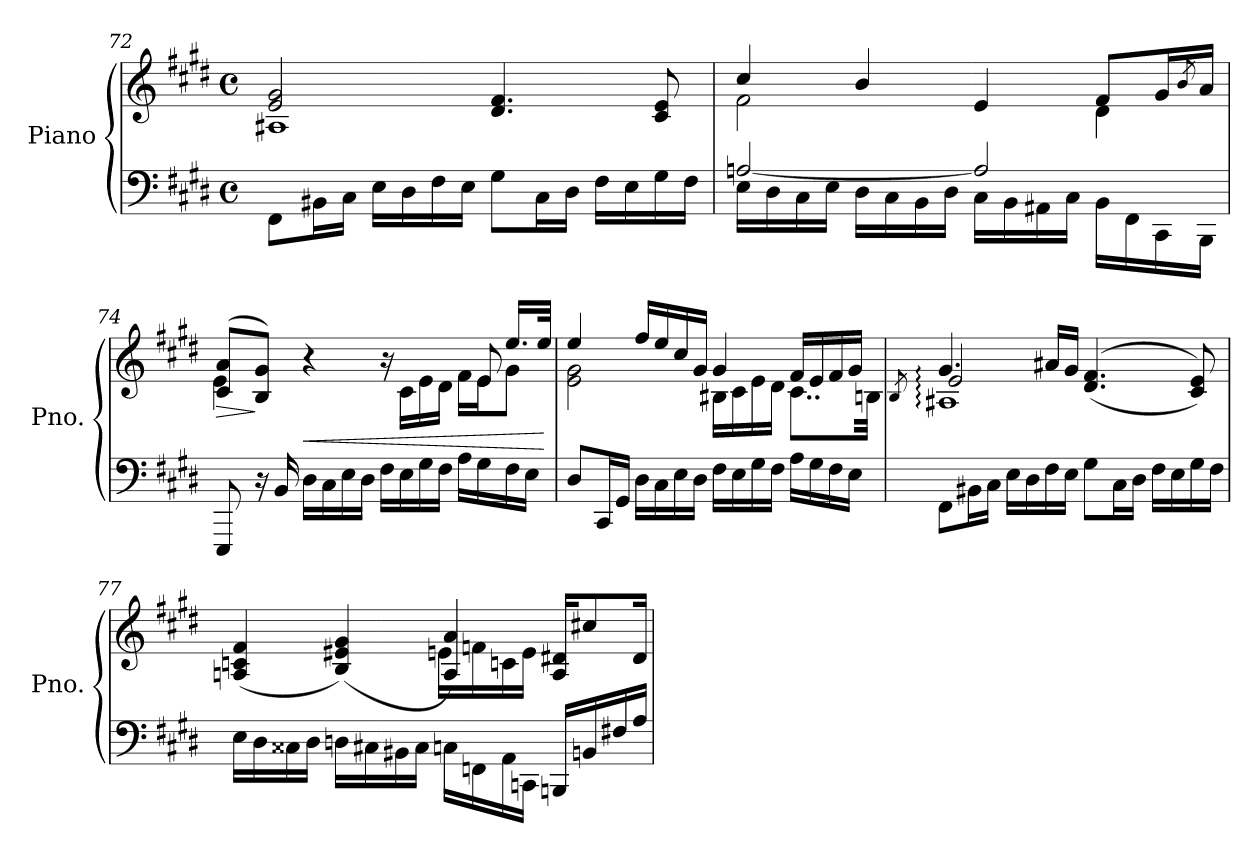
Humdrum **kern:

**kern	**kern	**dynam
*part1	*part1	*part1
*staff2	*staff1	*staff1/2
*I"Piano	*	*
*I'Pno.	*	*
*clefF4	*clefG2	*
*k[f#c#g#d#]	*k[f#c#g#d#]	*
*M4/4	*M4/4	*
*met(c)	*met(c)	*
=72	=72	=72
*	*^	*
8FF#\L	2e/ 2g#/	1A#X	.
16BB#X\L	.	.	.
16C#\JJ	.	.	.
16E\LL	.	.	.
16D#\	.	.	.
16F#\	.	.	.
16E\JJ	.	.	.
8G#\L	4.d#/ 4.f#/	.	.
16C#\L	.	.	.
16D#\JJ	.	.	.
16F#\LL	.	.	.
16E\	.	.	.
16G#\	8c#/ 8e/	.	.
16F#\JJ	.	.	.
!!LO:LB:g=z	!!
=73	=73	=73	=73
*^	*	*	*
16E\LL	[2An/	4cc#/	2f#\	.
16D#\	.	.	.	.
16C#\	.	.	.	.
16E\JJ	.	.	.	.
16D#\LL	.	4b/	.	.
16C#\	.	.	.	.
16BB\	.	.	.	.
16D#\JJ	.	.	.	.
16C#\LL	2A/]	4e/	4ryy	.
16BB\	.	.	.	.
16AA#X\	.	.	.	.
16C#\JJ	.	.	.	.
16BB\LL	.	8f#/L	4d#\	.
16FF#\	.	.	.	.
16CC#\	.	16g#/L	.	.
.	.	8qb/	.	.
16BBB\JJ	.	16a/JJ	.	.
*v	*v	*	*	*
*	*v	*v	*
=74	=74	=74
!	!	!LO:HP:b
*	*^	*
*	*	*^	*
8EEE/	(>8c#/ 8a/L	4e\	16ryy	>
*	*	*v	*v	*
16r	8B/ 8g#/J)	.	]
16BB/	.	.	.
!	!	!	!LO:HP:b
16D#\LL	4r	8ryy	<
16C#\	.	.	.
*	*v	*v	*
16E\	.	.
16D#\JJ	.	.
16F#\LL	16r	.
16E\	16c#\LL	.
16G#\	16e\	.
16F#\JJ	16d#\JJ	.
16A\LL	16f#\LL	.
*	*^	*
*	*	*^	*
16G#\	16e\J	16ryy@	8e/	.
16F#\	8g#\J	16.ee/LL	.	.
16E\JJ	.	.	16ryy	.
.	.	32ee/JJk	.	.
*	*v	*v	*v	*
.	.	[
=75	=75	=75
*	*^	*
8D#/L	4ee/	2e\ 2g#\	.
16CC#/L	.	.	.
16GG#/JJ	.	.	.
16D#\LL	16ff#/LL	.	.
16C#\	16ee/	.	.
16E\	16cc#/	.	.
16D#\JJ	16g#/JJ	.	.
16F#\LL	4g#/	16B#X\LL	.
16E\	.	16c#\	.
16G#\	.	16e\	.
16F#\JJ	.	16d#\JJ	.
16A\LL	16f#/LL	8..c#\L	.
16G#\	16e/	.	.
16F#\	16f#/	.	.
16E\JJ	16g#/JJ	.	.
.	.	32Bni\Jkk	.
*	*v	*v	*
!!LO:LB:g=z
=76	=76	=76
.	8qB/	.
*	*^	*
*	*	*^	*
8FF#\L	4.g#:/	1A#X:	(>(<2e/	.
16BB#X\L	.	.	.	.
16C#\JJ	.	.	.	.
16E\LL	.	.	.	.
16D#\	.	.	.	.
16F#\	16a#X/LL	.	.	.
16E\JJ	16g#/JJ	.	.	.
8G#\L	(>(<4.d#/ 4.f#/	.	2ryy))	.
16C#\L	.	.	.	.
16D#\JJ	.	.	.	.
16F#\LL	.	.	.	.
16E\	.	.	.	.
16G#\	8c#/ 8e/))	.	.	.
16F#\JJ	.	.	.	.
*	*	*v	*v	*
=77	=77	=77	=77
16E\LL	(>4An/ 4cn/ 4f#/	2ryy	.
16D#\	.	.	.
16C##X\	.	.	.
16D#\JJ	.	.	.
16Dn\LL	(>4B/ 4e#X/ 4g#/)	.	.
16C#X\	.	.	.
16BB#X\	.	.	.
16C#\JJ	.	.	.
*	*MM50	*	*
16Cn\LL	4A/ 4a/)	16en\LL	.
16FFn\	.	16fn\	.
16AA\	.	16cn\	.
16CCn\JJ	.	16e\JJ	.
16BBBn/LL	16A/ 16d#X/KL	4ryy	.
*	*MM62	*	*
16BBn/	8cc#X/	.	.
16F#X/	.	.	.
16A/JJ	16d#/Jk	.	.
*	*v	*v	*
=	=	=
*-	*-	*-
